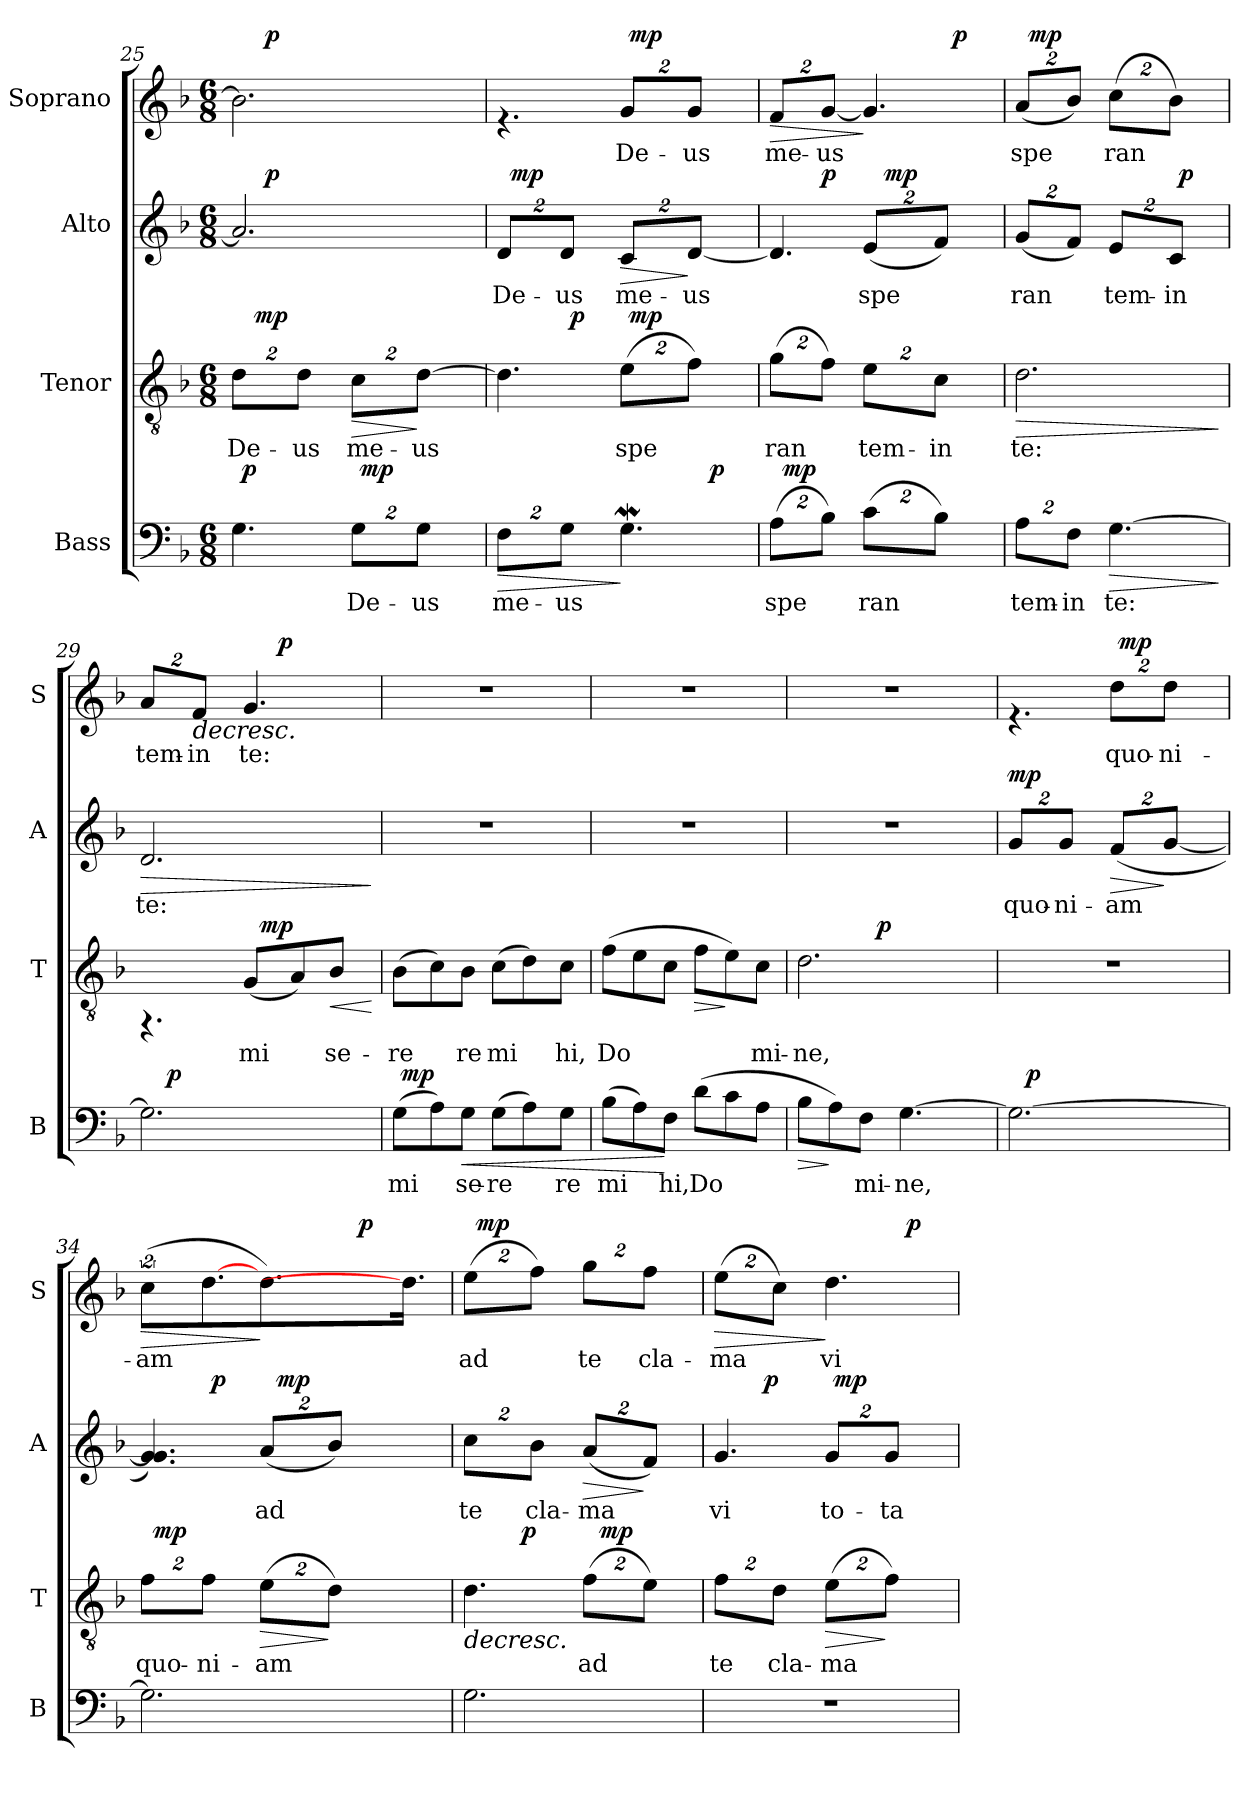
**kern	**text	**dynam	**kern	**text	**dynam	**kern	**text	**dynam	**kern	**text	**dynam
*part4	*part4	*part4	*part3	*part3	*part3	*part2	*part2	*part2	*part1	*part1	*part1
*staff4	*staff4	*staff4	*staff3	*staff3	*staff3	*staff2	*staff2	*staff2	*staff1	*staff1	*staff1
*I"Bass	*	*	*I"Tenor	*	*	*I"Alto	*	*	*I"Soprano	*	*
*I'B	*	*	*I'T	*	*	*I'A	*	*	*I'S	*	*
*clefF4	*	*	*clefGv2	*	*	*clefG2	*	*	*clefG2	*	*
*k[b-]	*	*	*k[b-]	*	*	*k[b-]	*	*	*k[b-]	*	*
*F:	*	*	*F:	*	*	*F:	*	*	*F:	*	*
*M6/8	*	*	*M6/8	*	*	*M6/8	*	*	*M6/8	*	*
=25	=25	=25	=25	=25	=25	=25	=25	=25	=25	=25	=25
!	!LO:LY:b:cj	!	!	!LO:LY:b:cj	!	!	!LO:LY:b	!	!	!LO:LY:b:cj	!
*^	*	*	*^	*	*	*^	*	*	*^	*	*
*	*^	*	*	*	*	*	*	*	*	*	*	*	*	*	*
4.G\	64ryy	4ryy	.	.	16%3d\L	32.ryy	De-	.	2.a/]	16ryy	.	.	2.b-\]	16ryy	.	.
!	!	!	!	!LO:DY:a	!	!	!	!	!	!	!	!	!	!	!	!
.	2ryy	.	.	p	.	.	.	.	.	.	.	.	.	.	.	.
!	!	!	!	!	!	!	!	!LO:DY:a	!	!	!	!	!	!	!	!
.	.	.	.	.	.	2ryy	.	mp	.	.	.	.	.	.	.	.
!	!	!	!	!	!	!	!	!	!	!	!	!LO:DY:a	!	!	!	!LO:DY:a
.	.	.	.	.	.	.	.	.	.	2ryy	.	p	.	2ryy	.	p
!	!	!	!	!	!	!	!LO:LY:b:cj	!	!	!	!	!	!	!	!	!
.	.	.	.	.	16%3d\J	.	-us	.	.	.	.	.	.	.	.	.
.	.	8ryy	.	.	.	.	.	.	.	.	.	.	.	.	.	.
!	!	!	!LO:LY:b:cj	!	!	!	!LO:LY:b:cj	!LO:HP:b	!	!	!	!	!	!	!	!
16%3G\L	.	64ryy	De-	.	16%3c\L	.	me-	>	.	.	.	.	.	.	.	.
!	!	!	!	!LO:DY:a	!	!	!	!	!	!	!	!	!	!	!	!
.	.	4ryy	.	mp	.	.	.	.	.	.	.	.	.	.	.	.
.	8...ryy	.	.	.	.	.	.	.	.	.	.	.	.	.	.	.
.	.	.	.	.	.	8ryy	.	.	.	.	.	.	.	.	.	.
!	!	!	!LO:LY:b:cj	!	!	!	!LO:LY:b:cj	!	!	!	!	!	!	!	!	!
16%3G\J	.	.	-us	.	[>16%3d\J	.	-us	]	.	8.ryy	.	.	.	8.ryy	.	.
.	.	16..ryy	.	.	.	.	.	.	.	.	.	.	.	.	.	.
.	.	.	.	.	.	16ryy	.	.	.	.	.	.	.	.	.	.
.	.	.	.	.	.	64ryy	.	.	.	.	.	.	.	.	.	.
=26	=26	=26	=26	=26	=26	=26	=26	=26	=26	=26	=26	=26	=26	=26	=26	=26
!	!	!	!LO:LY:b:cj	!LO:HP:b	!	!	!LO:LY:b:cj	!	!	!	!LO:LY:b	!	!	!	!	!
*	*v	*v	*	*	*	*^	*	*	*	*	*	*	*	*	*	*
16%3F\L	2ryy	me-	>	4.d\]	8ryy	4ryy	.	.	16%3d/L	32ryy	De-	.	4.rf	4ryy	.	.
!	!	!	!	!	!	!	!	!	!	!	!	!LO:DY:a	!	!	!	!
.	.	.	.	.	.	.	.	.	.	2ryy	.	mp	.	.	.	.
.	.	.	.	.	16ryy	.	.	.	.	.	.	.	.	.	.	.
!	!	!LO:LY:b:cj	!	!	!	!	!	!	!	!	!LO:LY:b	!	!	!	!	!
16%3G\J	.	-us	.	.	64ryy	.	.	.	16%3d/J	.	-us	.	.	.	.	.
!	!	!	!	!	!	!	!	!LO:DY:a	!	!	!	!	!	!	!	!
.	.	.	.	.	2ryy	.	.	p	.	.	.	.	.	.	.	.
.	.	.	.	.	.	8ryy	.	.	.	.	.	.	.	8ryy	.	.
!	!	!LO:LY:b:cj	!	!	!	!	!LO:LY:b:cj	!	!	!	!LO:LY:b	!LO:HP:b	!	!	!LO:LY:b:cj	!
4.GW\	.	.	]	(<16%3e\L	.	64ryy	spe-	.	16%3c/L	.	me-	>	16%3g/L	64ryy	De-	.
!	!	!	!	!	!	!	!	!LO:DY:a	!	!	!	!	!	!	!	!LO:DY:a
.	.	.	.	.	.	4ryy	.	mp	.	.	.	.	.	4ryy	.	mp
.	8ryy	.	.	.	.	.	.	.	.	.	.	.	.	.	.	.
.	.	.	.	.	.	.	.	.	.	8..ryy	.	.	.	.	.	.
!	!	!	!	!	!	!	!LO:LY:b:cj	!	!	!	!LO:LY:b	!	!	!	!LO:LY:b:cj	!
.	.	.	.	16%3f\J)	.	.	--	.	[<16%3d/J	.	-us	]	16%3g/J	.	-us	.
!	!	!	!LO:DY:a	!	!	!	!	!	!	!	!	!	!	!	!	!
.	8ryy	.	p	.	.	.	.	.	.	.	.	.	.	.	.	.
.	.	.	.	.	.	16..ryy	.	.	.	.	.	.	.	16..ryy	.	.
.	.	.	.	.	32.ryy	.	.	.	.	.	.	.	.	.	.	.
=27	=27	=27	=27	=27	=27	=27	=27	=27	=27	=27	=27	=27	=27	=27	=27	=27
!	!	!LO:LY:b:cj	!	!	!	!	!LO:LY:b:cj	!	!	!	!LO:LY:b	!	!	!	!LO:LY:b:cj	!LO:HP:b
*	*	*	*	*v	*v	*v	*	*	*	*^	*	*	*	*	*	*
(<16%3A\L	32ryy	spe-	.	(<16%3g\L	-ran-	.	4.d/]	8.ryy	4..ryy	.	.	16%3f/L	2ryy	me-	>
!	!	!	!LO:DY:a	!	!	!	!	!	!	!	!	!	!	!	!
.	2ryy	.	mp	.	.	.	.	.	.	.	.	.	.	.	.
!	!	!LO:LY:b:cj	!	!	!LO:LY:b:cj	!	!	!	!	!	!LO:DY:a	!	!	!LO:LY:b:cj	!
16%3B-\J)	.	--	.	16%3f\J)	--	.	.	2ryy	.	.	p	[<16%3g/J	.	-us	.
!	!	!LO:LY:b:cj	!	!	!LO:LY:b:cj	!	!	!	!	!LO:LY:b	!	!	!	!LO:LY:b:cj	!
(<16%3c\L	.	-ran-	.	16%3e\L	-tem-	.	(<16%3e/L	.	.	spe-	.	4.g/]	.	.	]
!	!	!	!	!	!	!	!	!	!	!	!LO:DY:a	!	!	!	!
.	.	.	.	.	.	.	.	.	4ryy	.	mp	.	.	.	.
.	.	.	.	.	.	.	.	.	.	.	.	.	16..ryy	.	.
.	8..ryy	.	.	.	.	.	.	.	.	.	.	.	.	.	.
!	!	!LO:LY:b:cj	!	!	!LO:LY:b:cj	!	!	!	!	!LO:LY:b	!	!	!	!	!
16%3B-\J)	.	--	.	16%3c\J	-in	.	16%3f/J)	.	.	--	.	.	.	.	.
!	!	!	!	!	!	!	!	!	!	!	!	!	!	!	!LO:DY:a
.	.	.	.	.	.	.	.	.	.	.	.	.	8ryy	.	p
.	.	.	.	.	.	.	.	16ryy	16ryy	.	.	.	.	.	.
.	.	.	.	.	.	.	.	.	.	.	.	.	64ryy	.	.
!!LO:LB:g=z	!!
=28	=28	=28	=28	=28	=28	=28	=28	=28	=28	=28	=28	=28	=28	=28	=28
!	!	!LO:LY:b:cj	!	!	!LO:LY:b:cj	!LO:HP:b	!	!	!	!LO:LY:b	!	!	!	!LO:LY:b:cj	!
*v	*v	*	*	*	*	*	*	*v	*v	*	*	*	*	*	*
16%3A\L	-tem-	.	2.d\	te:	>	(<16%3g/L	2ryy	-ran-	.	(<16%3a/L	32ryy	spe-	.
!	!	!	!	!	!	!	!	!	!	!	!	!	!LO:DY:a
.	.	.	.	.	.	.	.	.	.	.	2ryy	.	mp
!	!LO:LY:b:cj	!	!	!	!	!	!	!LO:LY:b	!	!	!	!LO:LY:b:cj	!
16%3F\J	-in	.	.	.	.	16%3f/J)	.	--	.	16%3b-/J)	.	--	.
!	!LO:LY:b:cj	!LO:HP:b	!	!	!	!	!	!LO:LY:b	!	!	!	!LO:LY:b:cj	!
[>4.G\	te:	>	.	.	.	16%3e/L	.	-tem-	.	(<16%3cc\L	.	-ran-	.
.	.	.	.	.	.	.	16ryy	.	.	.	.	.	.
.	.	.	.	.	.	.	.	.	.	.	8..ryy	.	.
!	!	!	!	!	!	!	!	!LO:LY:b	!	!	!	!LO:LY:b:cj	!
.	.	.	.	.	.	16%3c/J	64ryy	-in	.	16%3b-\J)	.	--	.
!	!	!	!	!	!	!	!	!	!LO:DY:b	!	!	!	!
.	.	.	.	.	.	.	8ryy	.	p	.	.	.	.
.	.	.	.	.	.	.	32.ryy	.	.	.	.	.	.
.	.	]	.	.	]	.	.	.	.	.	.	.	.
=29	=29	=29	=29	=29	=29	=29	=29	=29	=29	=29	=29	=29	=29
!	!LO:LY:b:cj	!	!	!	!	!	!	!LO:LY:b	!LO:HP:b	!	!	!LO:LY:b:cj	!
*^	*	*	*^	*	*	*v	*v	*	*	*	*	*	*
2.G\]	16.ryy	.	.	4.rFF	4ryy	.	.	2.d/	te:	>	16%3a/L	4...ryy	-tem-	.
!	!	!	!LO:DY:a	!	!	!	!	!	!	!	!	!	!	!
.	2ryy	.	p	.	.	.	.	.	.	.	.	.	.	.
!	!	!	!	!	!	!	!	!	!	!	!	!	!LO:LY:b:cj	!LO:HP:b
.	.	.	.	.	.	.	.	.	.	.	16%3f/J	.	-in	>
.	.	.	.	.	8ryy	.	.	.	.	.	.	.	.	.
!	!	!	!	!	!	!LO:LY:b:cj	!	!	!	!	!	!	!LO:LY:b:cj	!
.	.	.	.	(<8G/L	32.ryy	mi-	.	.	.	.	4.g/	.	te:	.
!	!	!	!	!	!	!	!LO:DY:a	!	!	!	!	!	!	!
.	.	.	.	.	4ryy	.	mp	.	.	.	.	.	.	.
!	!	!	!	!	!	!	!	!	!	!	!	!	!	!LO:DY:b
.	.	.	.	.	.	.	.	.	.	.	.	4ryy	.	p
!	!	!	!	!	!	!LO:LY:b:cj	!	!	!	!	!	!	!	!
.	.	.	.	8A/)	.	--	.	.	.	.	.	.	.	.
.	8ryy	.	.	.	.	.	.	.	.	.	.	.	.	.
!	!	!	!	!	!	!LO:LY:b:cj	!LO:HP:b	!	!	!	!	!	!	!
.	.	.	.	8B-/J	.	-se-	<	.	.	.	.	.	.	.
.	.	.	.	.	16ryy	.	.	.	.	.	.	.	.	.
.	32ryy	.	.	.	.	.	.	.	.	.	.	32ryy	.	.
.	.	.	.	.	64ryy	.	.	.	.	.	.	.	.	.
.	.	.	.	.	.	.	[	.	.	]	.	.	.	]
=30	=30	=30	=30	=30	=30	=30	=30	=30	=30	=30	=30	=30	=30	=30
!	!	!LO:LY:b:cj	!	!	!	!LO:LY:b:cj	!	!	!	!	!	!	!	!
*	*	*	*	*v	*v	*	*	*	*	*	*v	*v	*	*
(>8G\L	64ryy	mi-	.	(>8B-\L	-re-	.	2.r	.	.	2.r	.	.
!	!	!	!LO:DY:a	!	!	!	!	!	!	!	!	!
.	2ryy	.	mp	.	.	.	.	.	.	.	.	.
!	!	!LO:LY:b:cj	!	!	!LO:LY:b:cj	!	!	!	!	!	!	!
8A\)	.	--	.	8c\)	--	.	.	.	.	.	.	.
!	!	!LO:LY:b:cj	!LO:HP:b	!	!LO:LY:b:cj	!	!	!	!	!	!	!
8G\J	.	-se-	<	8B-\J	-re	.	.	.	.	.	.	.
!	!	!LO:LY:b:cj	!	!	!LO:LY:b:cj	!	!	!	!	!	!	!
(>8G\L	.	-re-	.	(>8c\L	mi-	.	.	.	.	.	.	.
!	!	!LO:LY:b:cj	!	!	!LO:LY:b:cj	!	!	!	!	!	!	!
8A\)	.	--	.	8d\)	--	.	.	.	.	.	.	.
.	8...ryy	.	.	.	.	.	.	.	.	.	.	.
!	!	!LO:LY:b:cj	!	!	!LO:LY:b:cj	!	!	!	!	!	!	!
8G\J	.	-re	.	8c\J	-hi,	.	.	.	.	.	.	.
=31	=31	=31	=31	=31	=31	=31	=31	=31	=31	=31	=31	=31
!	!	!LO:LY:b:cj	!	!	!LO:LY:b:cj	!	!	!	!	!	!	!
*v	*v	*	*	*	*	*	*	*	*	*	*	*
(>8B-\L	mi-	.	(>8f\L	Do-	.	2.r	.	.	2.r	.	.
!	!LO:LY:b:cj	!	!	!LO:LY:b:cj	!	!	!	!	!	!	!
8A\)	--	.	8e\	--	.	.	.	.	.	.	.
!	!LO:LY:b:cj	!	!	!LO:LY:b:cj	!	!	!	!	!	!	!
8F\J	-hi,	[	8c\J	--	.	.	.	.	.	.	.
!	!LO:LY:b:cj	!	!	!LO:LY:b:cj	!LO:HP:b	!	!	!	!	!	!
(>8d\L	Do-	.	8f\L	--	>	.	.	.	.	.	.
!	!LO:LY:b:cj	!	!	!LO:LY:b:cj	!	!	!	!	!	!	!
8c\	--	.	8e\)	--	]	.	.	.	.	.	.
!	!LO:LY:b:cj	!	!	!LO:LY:b:cj	!	!	!	!	!	!	!
8A\J	--	.	8c\J	-mi-	.	.	.	.	.	.	.
=32	=32	=32	=32	=32	=32	=32	=32	=32	=32	=32	=32
!	!LO:LY:b:cj	!LO:HP:b	!	!LO:LY:b:cj	!	!	!	!	!	!	!
*	*	*	*^	*	*	*	*	*	*	*	*
8B-\L	--	>	2.d\	4ryy	-ne,	.	2.r	.	.	2.r	.	.
!	!LO:LY:b:cj	!	!	!	!	!	!	!	!	!	!	!
8A\)	--	]	.	.	.	.	.	.	.	.	.	.
!	!LO:LY:b:cj	!	!	!	!	!	!	!	!	!	!	!
8F\J	-mi-	.	.	32.ryy	.	.	.	.	.	.	.	.
!	!	!	!	!	!	!LO:DY:a	!	!	!	!	!	!
.	.	.	.	4ryy	.	p	.	.	.	.	.	.
!	!LO:LY:b:cj	!	!	!	!	!	!	!	!	!	!	!
[>4.G\	-ne,	.	.	.	.	.	.	.	.	.	.	.
.	.	.	.	8ryy	.	.	.	.	.	.	.	.
.	.	.	.	16ryy	.	.	.	.	.	.	.	.
.	.	.	.	64ryy	.	.	.	.	.	.	.	.
=33	=33	=33	=33	=33	=33	=33	=33	=33	=33	=33	=33	=33
!	!LO:LY:b:cj	!	!	!	!	!	!	!LO:LY:b	!LO:DY:a	!	!	!
*^	*	*	*v	*v	*	*	*	*	*	*^	*	*
2.G\_>	32.ryy	.	.	2.r	.	.	16%3g/L	quo-	mp	4.rf	4ryy	.	.
!	!	!	!LO:DY:a	!	!	!	!	!	!	!	!	!	!
.	2ryy	.	p	.	.	.	.	.	.	.	.	.	.
!	!	!	!	!	!	!	!	!LO:LY:b	!	!	!	!	!
.	.	.	.	.	.	.	16%3g/J	-ni-	.	.	.	.	.
.	.	.	.	.	.	.	.	.	.	.	8ryy	.	.
!	!	!	!	!	!	!	!	!LO:LY:b	!LO:HP:b	!	!	!LO:LY:b:cj	!
.	.	.	.	.	.	.	(<16%3f/L	-am	>	16%3dd\L	64ryy	quo-	.
!	!	!	!	!	!	!	!	!	!	!	!	!	!LO:DY:a
.	.	.	.	.	.	.	.	.	.	.	4ryy	.	mp
.	8ryy	.	.	.	.	.	.	.	.	.	.	.	.
!	!	!	!	!	!	!	!	!LO:LY:b	!	!	!	!LO:LY:b:cj	!
.	.	.	.	.	.	.	[<16%3g/J	.	]	16%3dd\J	.	-ni-	.
.	.	.	.	.	.	.	.	.	.	.	16..ryy	.	.
.	16ryy	.	.	.	.	.	.	.	.	.	.	.	.
.	64ryy	.	.	.	.	.	.	.	.	.	.	.	.
=34	=34	=34	=34	=34	=34	=34	=34	=34	=34	=34	=34	=34	=34
!	!	!LO:LY:b:cj	!	!	!LO:LY:b:cj	!	!	!LO:LY:b	!	!	!	!LO:LY:b:cj	!LO:HP:b
*	*	*	*	*^	*	*	*^	*	*	*	*	*	*
*v	*v	*	*	*	*	*	*	*	*^	*	*	*	*	*	*
2.G\]	.	.	16%3f\L	32ryy	quo-	.	4.g/ 4.g/])	8ryy	4ryy	.	.	(>16%3cc\L	2ryy	-am	>
!	!	!	!	!	!	!LO:DY:a	!	!	!	!	!	!	!	!	!
.	.	.	.	2ryy	.	mp	.	.	.	.	.	.	.	.	.
.	.	.	.	.	.	.	.	16ryy	.	.	.	.	.	.	.
!	!	!	!	!	!LO:LY:b:cj	!	!	!	!	!	!	!	!	!	!
.	.	.	16%3f\J	.	-ni-	.	.	64ryy	.	.	.	[8.dd\J	.	.	.
!	!	!	!	!	!	!	!	!	!	!	!LO:DY:a	!	!	!	!
.	.	.	.	.	.	.	.	2ryy	.	.	p	.	.	.	.
.	.	.	.	.	.	.	.	.	8ryy	.	.	.	.	.	.
!	!	!	!	!	!LO:LY:b:cj	!LO:HP:b	!	!	!	!LO:LY:b	!	!	!	!LO:LY:b:cj	!
.	.	.	(>16%3e\L	.	-am	>	(<16%3a/L	.	32.ryy	ad	.	4.dd\)	.	.	]
!	!	!	!	!	!	!	!	!	!	!	!LO:DY:a	!	!	!	!
.	.	.	.	.	.	.	.	.	4ryy	.	mp	.	.	.	.
.	.	.	.	.	.	.	.	.	.	.	.	.	8ryy	.	.
.	.	.	.	4ryy	.	.	.	.	.	.	.	.	.	.	.
!	!	!	!	!	!LO:LY:b:cj	!	!	!	!	!LO:LY:b	!	!	!	!	!
.	.	.	16%3d\J)	.	.	]	16%3b-/J)	.	.	.	.	.	.	.	.
.	.	.	.	.	.	.	.	.	.	.	.	.	64ryy	.	.
!	!	!	!	!	!	!	!	!	!	!	!	!	!	!	!LO:DY:a
.	.	.	.	.	.	.	.	.	.	.	.	.	8ryy	.	p
.	.	.	.	.	.	.	.	.	8ryy	.	.	.	.	.	.
.	.	.	.	.	.	.	.	8ryy	.	.	.	.	.	.	.
16.ryy	.	.	16.ryy	.	.	.	16.ryy	.	.	.	.	16.dd\J]	.	.	.
.	.	.	.	.	.	.	.	.	.	.	.	.	16ryy	.	.
.	.	.	.	16ryy	.	.	.	.	.	.	.	.	.	.	.
.	.	.	.	.	.	.	.	.	32.ryy	.	.	.	.	.	.
.	.	.	.	.	.	.	.	64ryy	.	.	.	.	64ryy	.	.
!!LO:PB:g=z	!!
=35	=35	=35	=35	=35	=35	=35	=35	=35	=35	=35	=35	=35	=35	=35	=35
!	!LO:LY:b:cj	!	!	!	!LO:LY:b:cj	!LO:HP:b	!	!	!	!LO:LY:b	!	!	!	!LO:LY:b:cj	!
*	*	*	*	*^	*	*	*v	*v	*v	*	*	*	*	*	*
2.G\	.	.	4.d\	8ryy	4ryy	.	>	16%3cc\L	te	.	(<16%3ee\L	32ryy	ad	.
!	!	!	!	!	!	!	!	!	!	!	!	!	!	!LO:DY:a
.	.	.	.	.	.	.	.	.	.	.	.	2ryy	.	mp
.	.	.	.	32.ryy	.	.	.	.	.	.	.	.	.	.
!	!	!	!	!	!	!	!LO:DY:a	!	!	!	!	!	!	!
.	.	.	.	2ryy	.	.	p	.	.	.	.	.	.	.
!	!	!	!	!	!	!	!	!	!LO:LY:b	!	!	!	!LO:LY:b:cj	!
.	.	.	.	.	.	.	.	16%3b-\J	cla-	.	16%3ff\J)	.	.	.
.	.	.	.	.	8ryy	.	.	.	.	.	.	.	.	.
!	!	!	!	!	!	!LO:LY:b:cj	!	!	!LO:LY:b	!LO:HP:b	!	!	!LO:LY:b:cj	!
.	.	.	(<16%3f\L	.	32.ryy	ad	]	(<16%3a/L	-ma-	>	16%3gg\L	.	te	.
!	!	!	!	!	!	!	!LO:DY:a	!	!	!	!	!	!	!
.	.	.	.	.	4ryy	.	mp	.	.	.	.	.	.	.
.	.	.	.	.	.	.	.	.	.	.	.	8..ryy	.	.
!	!	!	!	!	!	!LO:LY:b:cj	!	!	!LO:LY:b	!	!	!	!LO:LY:b:cj	!
.	.	.	16%3e\J)	.	.	.	.	16%3f/J)	--	]	16%3ff\J	.	cla-	.
.	.	.	.	16ryy	16ryy	.	.	.	.	.	.	.	.	.
.	.	.	.	64ryy	64ryy	.	.	.	.	.	.	.	.	.
=36	=36	=36	=36	=36	=36	=36	=36	=36	=36	=36	=36	=36	=36	=36
!	!	!	!	!	!	!LO:LY:b:cj	!	!	!LO:LY:b	!	!	!	!LO:LY:b:cj	!LO:HP:b
*	*	*	*	*	*	*	*	*^	*	*	*	*	*	*
*	*	*	*v	*v	*v	*	*	*	*^	*	*	*	*	*	*
2.r	.	.	16%3f\L	te	.	4.g/	8ryy	4ryy	-vi	.	(<16%3ee\L	2ryy	-ma-	>
.	.	.	.	.	.	.	32.ryy	.	.	.	.	.	.	.
!	!	!	!	!	!	!	!	!	!	!LO:DY:a	!	!	!	!
.	.	.	.	.	.	.	2ryy	.	.	p	.	.	.	.
!	!	!	!	!LO:LY:b:cj	!	!	!	!	!	!	!	!	!LO:LY:b:cj	!
.	.	.	16%3d\J	cla-	.	.	.	.	.	.	16%3cc\J)	.	--	.
.	.	.	.	.	.	.	.	8ryy	.	.	.	.	.	.
!	!	!	!	!LO:LY:b:cj	!LO:HP:b	!	!	!	!LO:LY:b	!	!	!	!LO:LY:b:cj	!
.	.	.	(<16%3e\L	-ma-	>	16%3g/L	.	64ryy	to-	.	4.dd\	.	-vi	]
!	!	!	!	!	!	!	!	!	!	!LO:DY:a	!	!	!	!
.	.	.	.	.	.	.	.	4ryy	.	mp	.	.	.	.
.	.	.	.	.	.	.	.	.	.	.	.	8ryy	.	.
!	!	!	!	!LO:LY:b:cj	!	!	!	!	!LO:LY:b	!	!	!	!	!
.	.	.	16%3f\J)	--	]	16%3g/J	.	.	-ta	.	.	.	.	.
!	!	!	!	!	!	!	!	!	!	!	!	!	!	!LO:DY:a
.	.	.	.	.	.	.	.	.	.	.	.	8ryy	.	p
.	.	.	.	.	.	.	.	16..ryy	.	.	.	.	.	.
.	.	.	.	.	.	.	16ryy	.	.	.	.	.	.	.
.	.	.	.	.	.	.	64ryy	.	.	.	.	.	.	.
*	*	*	*	*	*	*v	*v	*v	*	*	*	*	*	*
*	*	*	*	*	*	*	*	*	*v	*v	*	*
=	=	=	=	=	=	=	=	=	=	=	=
*-	*-	*-	*-	*-	*-	*-	*-	*-	*-	*-	*-
